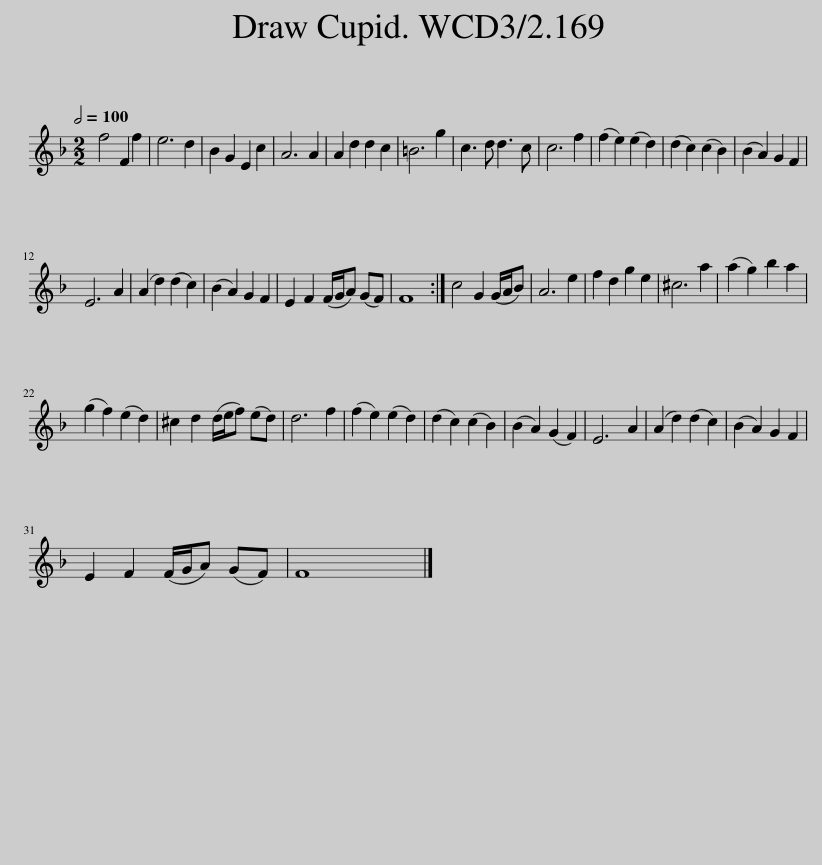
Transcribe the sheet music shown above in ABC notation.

X:1
L:1/8
Q:1/2=100
M:2/2
I:linebreak $
K:F
V:1 treble
V:1
 f4 F2 f2 | e6 d2 | B2 G2 E2 c2 | A6 A2 | A2 d2 d2 c2 | %5
 =B6 g2 | c3 d d3 c | c6 f2 | (f2 e2) (e2 d2) | (d2 c2) (c2 B2) | %10
 (B2 A2) G2 F2 |$ E6 A2 | (A2 d2) (d2 c2) | (B2 A2) G2 F2 | E2 F2 (F/G/A) (GF) | %15
 F8 :| c4 G2 (G/A/B) | A6 e2 | f2 d2 g2 e2 | ^c6 a2 | %20
 (a2 g2) b2 a2 |$ (g2 f2) (e2 d2) | ^c2 d2 (d/e/f) (ed) | d6 f2 | (f2 e2) (e2 d2) | %25
 (d2 c2) (c2 B2) | (B2 A2) (G2 F2) | E6 A2 | (A2 d2) (d2 c2) | (B2 A2) G2 F2 |$ %30
 E2 F2 (F/G/A) (GF) | F8 |] %32
